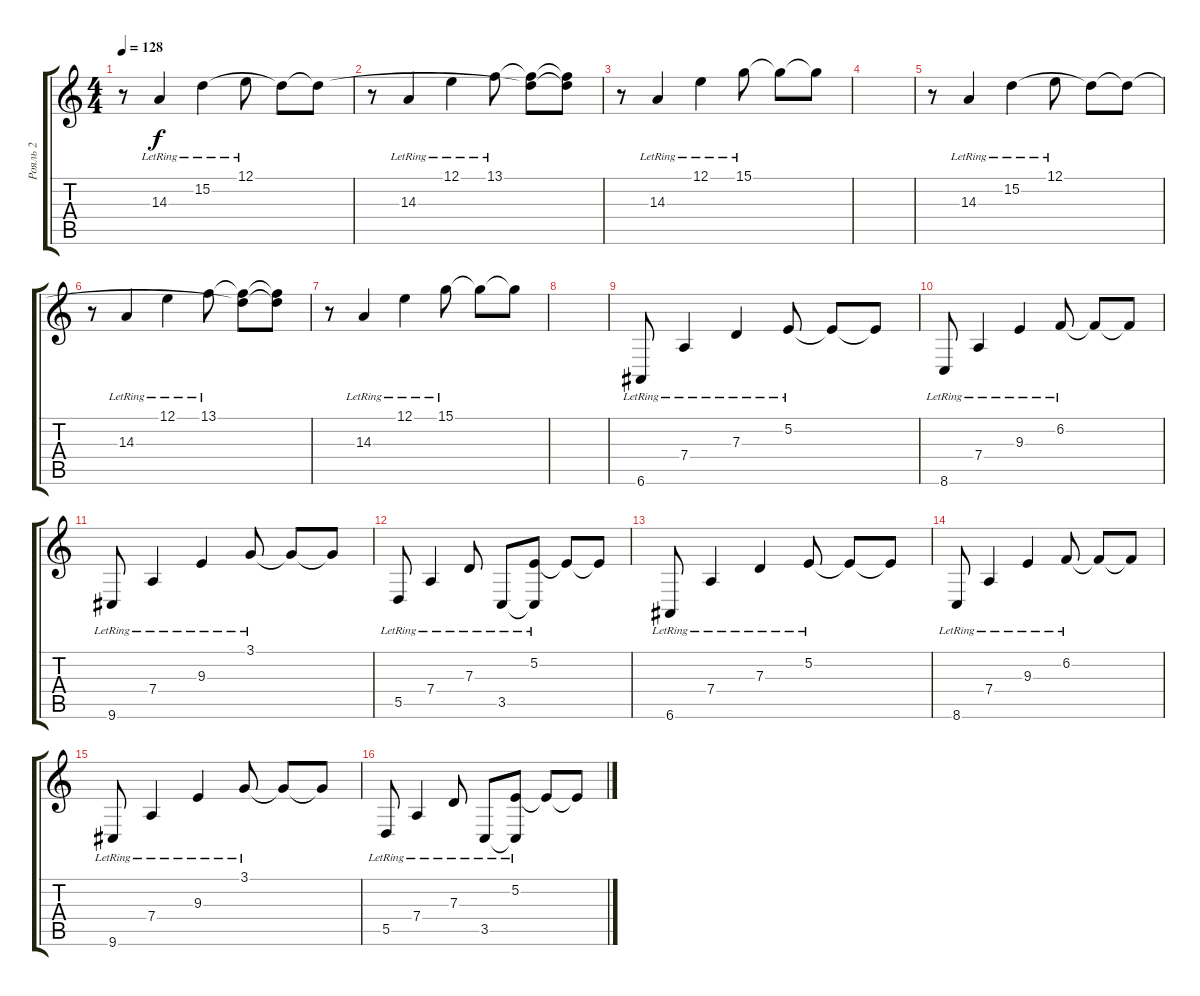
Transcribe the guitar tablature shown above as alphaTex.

\track ("Рояль 2" "Рояль 2") {instrument brightacousticpiano}
\staff {score tabs}
\tuning (E4 B3 G3 D3 A2 E2) {hide}
\ts (4 4)
\tempo 128
\clef g2
\ks c
r.8{dy f} 14.3{lr}.4 15.2{lr}.4 12.1{lr}.8 15.2{t}.8 15.2{t}.8 |
r.8 14.3{lr}.4 12.1{lr}.4 13.1{lr}.8 (13.1{t} 15.2{t}).8 (13.1{t} 15.2{t}).8 |
r.8 14.3{lr}.4 12.1{lr}.4 15.1{lr}.8 15.1{t}.8 15.1{t}.8 |
|
r.8 14.3{lr}.4 15.2{lr}.4 12.1{lr}.8 15.2{t}.8 15.2{t}.8 |
r.8 14.3{lr}.4 12.1{lr}.4 13.1{lr}.8 (13.1{t} 15.2{t}).8 (13.1{t} 15.2{t}).8 |
r.8 14.3{lr}.4 12.1{lr}.4 15.1{lr}.8 15.1{t}.8 15.1{t}.8 |
|
6.6{lr}.8 7.4{lr}.4 7.3{lr}.4 5.2{lr}.8 5.2{t}.8 5.2{t}.8 |
8.6{lr}.8 7.4{lr}.4 9.3{lr}.4 6.2{lr}.8 6.2{t}.8 6.2{t}.8 |
9.6{lr}.8 7.4{lr}.4 9.3{lr}.4 3.1{lr}.8 3.1{t}.8 3.1{t}.8 |
5.5{lr}.8 7.4{lr}.4 7.3{lr}.8 3.5{lr}.8 (5.2{lr} 3.5{t}).8 5.2{t}.8 5.2{t}.8 |
6.6{lr}.8 7.4{lr}.4 7.3{lr}.4 5.2{lr}.8 5.2{t}.8 5.2{t}.8 |
8.6{lr}.8 7.4{lr}.4 9.3{lr}.4 6.2{lr}.8 6.2{t}.8 6.2{t}.8 |
9.6{lr}.8 7.4{lr}.4 9.3{lr}.4 3.1{lr}.8 3.1{t}.8 3.1{t}.8 |
5.5{lr}.8 7.4{lr}.4 7.3{lr}.8 3.5{lr}.8 (5.2{lr} 3.5{t}).8 5.2{t}.8 5.2{t}.8
